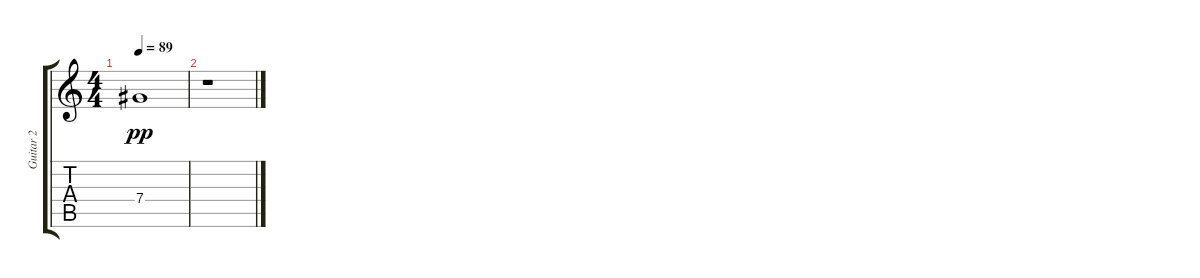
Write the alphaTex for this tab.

\track ("Guitar 2" "Guitar 2") {instrument electricguitarclean}
\staff {score tabs}
\tuning (Eb4 Bb3 Gb3 Db3 Ab2 Db2) {hide}
\ts (4 4)
\tempo 89
\clef g2
\ks c
7.4.1{dy pp} |
r.1
